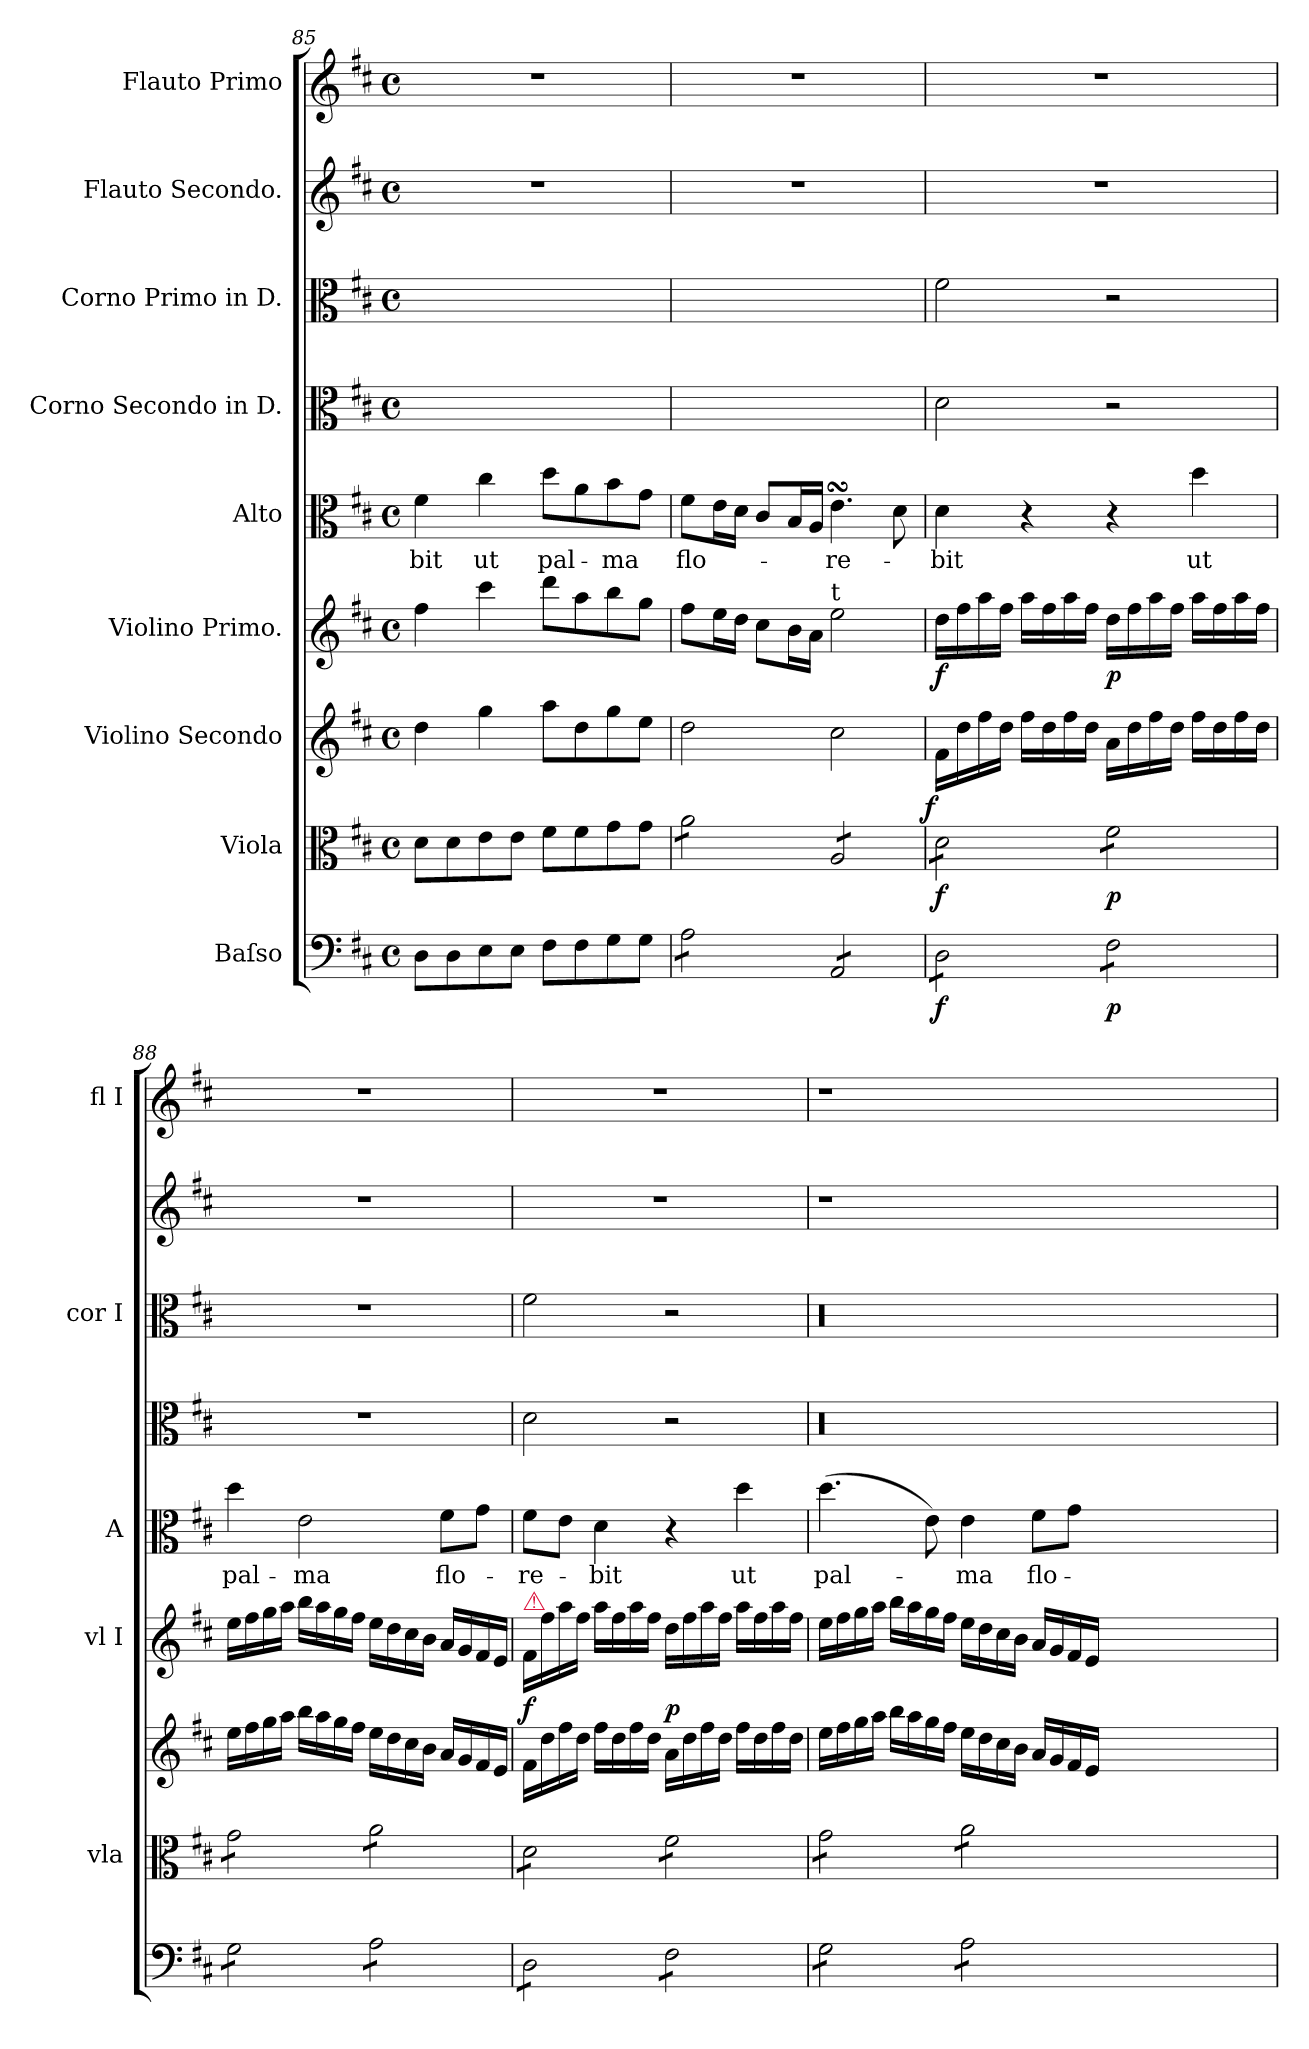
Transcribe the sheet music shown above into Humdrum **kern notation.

**kern	**dynam	**kern	**dynam	**kern	**dynam	**kern	**dynam	**kern	**text	**kern	**kern	**kern	**kern
*part9	*part9	*part8	*part8	*part7	*part7	*part6	*part6	*part5	*part5	*part4	*part3	*part2	*part1
*staff9	*staff9	*staff8	*staff8	*staff7	*staff7	*staff6	*staff6	*staff5	*staff5	*staff4	*staff3	*staff2	*staff1
*I"Baſso	*	*I"Viola	*	*I"Violino Secondo	*	*I"Violino Primo.	*	*I"Alto	*	*I"Corno Secondo in D.	*I"Corno Primo in D.	*I"Flauto Secondo.	*I"Flauto Primo
*	*	*I'vla	*	*	*	*I'vl I	*	*I'A	*	*	*I'cor I	*	*I'fl I
*clefF4	*	*clefC3	*	*clefG2	*	*clefG2	*	*clefC3	*	*clefC3	*clefC3	*clefG2	*clefG2
*k[f#c#]	*	*k[f#c#]	*	*k[f#c#]	*	*k[f#c#]	*	*k[f#c#]	*	*k[f#c#]	*k[f#c#]	*k[f#c#]	*k[f#c#]
*D:	*	*D:	*	*D:	*	*D:	*	*D:	*	*D:	*D:	*D:	*D:
*M4/4	*	*M4/4	*	*M4/4	*	*M4/4	*	*M4/4	*	*M4/4	*M4/4	*M4/4	*M4/4
*met(c)	*	*met(c)	*	*met(c)	*	*met(c)	*	*met(c)	*	*met(c)	*met(c)	*met(c)	*met(c)
=85	=85	=85	=85	=85	=85	=85	=85	=85	=85	=85	=85	=85	=85
8D\L	.	8d\L	.	4dd\	.	4ff#\	.	4f#\	-bit	1ryy	1ryy	1r	1r
8D\	.	8d\	.	.	.	.	.	.	.	.	.	.	.
8E\	.	8e\	.	4gg\	.	4ccc#\	.	4cc#\	ut	.	.	.	.
8E\J	.	8e\J	.	.	.	.	.	.	.	.	.	.	.
8F#\L	.	8f#\L	.	8aa\L	.	8ddd\L	.	8dd\L	pal-	.	.	.	.
8F#\	.	8f#\	.	8dd\	.	8aa\	.	8a\	.	.	.	.	.
8G\	.	8g\	.	8gg\	.	8bb\	.	8b\	-ma	.	.	.	.
8G\J	.	8g\J	.	8ee\J	.	8gg\J	.	8g\J	.	.	.	.	.
=86	=86	=86	=86	=86	=86	=86	=86	=86	=86	=86	=86	=86	=86
*tremolo	*	*	*	*	*	*	*	*	*	*	*	*	*
*	*	*tremolo	*	*	*	*	*	*	*	*	*	*	*
8A\L	.	8a\L	.	2dd\	.	8ff#\L	.	8f#\L	flo-	1ryy	1ryy	1r	1r
8A\	.	8a\	.	.	.	16ee\L	.	16e\L	.	.	.	.	.
.	.	.	.	.	.	16dd\JJ	.	16d\JJ	.	.	.	.	.
8A\	.	8a\	.	.	.	8cc#\L	.	8c#/L	.	.	.	.	.
8A\J	.	8a\J	.	.	.	16b\L	.	16B/L	.	.	.	.	.
.	.	.	.	.	.	16a\JJ	.	16A/JJ	.	.	.	.	.
!	!	!	!	!	!	!LO:TX:a:t=t	!	!	!	!	!	!	!
8AA/L	.	8A/L	.	2cc#\	.	2ee\	.	4.esSSS\	-re-	.	.	.	.
8AA/	.	8A/	.	.	.	.	.	.	.	.	.	.	.
8AA/	.	8A/	.	.	.	.	.	.	.	.	.	.	.
8AA/J	.	8A/J	.	.	.	.	.	8d\	.	.	.	.	.
=87	=87	=87	=87	=87	=87	=87	=87	=87	=87	=87	=87	=87	=87
!	!LO:DY:b	!	!	!	!LO:DY:rj	!	!LO:DY:b	!	!	!	!	!	!
8D\L	f	8d\L	f	16f#\LL	f	16dd\LL	f	4d\	-bit	2d\	2f#\	1r	1r
.	.	.	.	16dd\	.	16ff#\	.	.	.	.	.	.	.
8D\	.	8d\	.	16ff#\	.	16aa\	.	.	.	.	.	.	.
.	.	.	.	16dd\JJ	.	16ff#\JJ	.	.	.	.	.	.	.
8D\	.	8d\	.	16ff#\LL	.	16aa\LL	.	4r	.	.	.	.	.
.	.	.	.	16dd\	.	16ff#\	.	.	.	.	.	.	.
8D\J	.	8d\J	.	16ff#\	.	16aa\	.	.	.	.	.	.	.
.	.	.	.	16dd\JJ	.	16ff#\JJ	.	.	.	.	.	.	.
!	!LO:DY:b	!	!	!	!	!	!LO:DY:b	!	!	!	!	!	!
8F#\L	p	8f#\L	p	16a\LL	.	16dd\LL	p	4r	.	2r	2r	.	.
.	.	.	.	16dd\	.	16ff#\	.	.	.	.	.	.	.
8F#\	.	8f#\	.	16ff#\	.	16aa\	.	.	.	.	.	.	.
.	.	.	.	16dd\JJ	.	16ff#\JJ	.	.	.	.	.	.	.
8F#\	.	8f#\	.	16ff#\LL	.	16aa\LL	.	4dd\	ut	.	.	.	.
.	.	.	.	16dd\	.	16ff#\	.	.	.	.	.	.	.
8F#\J	.	8f#\J	.	16ff#\	.	16aa\	.	.	.	.	.	.	.
.	.	.	.	16dd\JJ	.	16ff#\JJ	.	.	.	.	.	.	.
=88	=88	=88	=88	=88	=88	=88	=88	=88	=88	=88	=88	=88	=88
8G\L	.	8g\L	.	16ee\LL	.	16ee\LL	.	4dd\	pal-	1r	1r	1r	1r
.	.	.	.	16ff#\	.	16ff#\	.	.	.	.	.	.	.
8G\	.	8g\	.	16gg\	.	16gg\	.	.	.	.	.	.	.
.	.	.	.	16aa\JJ	.	16aa\JJ	.	.	.	.	.	.	.
8G\	.	8g\	.	16bb\LL	.	16bb\LL	.	2e\	-ma	.	.	.	.
.	.	.	.	16aa\	.	16aa\	.	.	.	.	.	.	.
8G\J	.	8g\J	.	16gg\	.	16gg\	.	.	.	.	.	.	.
.	.	.	.	16ff#\JJ	.	16ff#\JJ	.	.	.	.	.	.	.
8A\L	.	8a\L	.	16ee\LL	.	16ee\LL	.	.	.	.	.	.	.
.	.	.	.	16dd\	.	16dd\	.	.	.	.	.	.	.
8A\	.	8a\	.	16cc#\	.	16cc#\	.	.	.	.	.	.	.
.	.	.	.	16b\JJ	.	16b\JJ	.	.	.	.	.	.	.
8A\	.	8a\	.	16a/LL	.	16a/LL	.	8f#\L	flo-	.	.	.	.
.	.	.	.	16g/	.	16g/	.	.	.	.	.	.	.
8A\J	.	8a\J	.	16f#/	.	16f#/	.	8g\J	.	.	.	.	.
.	.	.	.	16e/JJ	.	16e/JJ	.	.	.	.	.	.	.
=89	=89	=89	=89	=89	=89	=89	=89	=89	=89	=89	=89	=89	=89
!	!	!	!	!	!	!LO:TX:a:color=crimson:t=⚠	!	!	!	!	!	!	!
!	!	!	!	!	!	!	!LO:DY:b	!	!	!	!	!	!
8D\L	.	8d\L	.	16f#\LL	.	16f#/LL	f	8f#\L	-re-	2d\	2f#\	1r	1r
.	.	.	.	16dd\	.	16ff#\	.	.	.	.	.	.	.
8D\	.	8d\	.	16ff#\	.	16aa\	.	8e\J	.	.	.	.	.
.	.	.	.	16dd\JJ	.	16ff#\JJ	.	.	.	.	.	.	.
8D\	.	8d\	.	16ff#\LL	.	16aa\LL	.	4d\	-bit	.	.	.	.
.	.	.	.	16dd\	.	16ff#\	.	.	.	.	.	.	.
8D\J	.	8d\J	.	16ff#\	.	16aa\	.	.	.	.	.	.	.
.	.	.	.	16dd\JJ	.	16ff#\JJ	.	.	.	.	.	.	.
!	!	!	!	!	!	!	!LO:DY:b	!	!	!	!	!	!
8F#\L	.	8f#\L	.	16a\LL	.	16dd\LL	p	4r	.	2r	2r	.	.
.	.	.	.	16dd\	.	16ff#\	.	.	.	.	.	.	.
8F#\	.	8f#\	.	16ff#\	.	16aa\	.	.	.	.	.	.	.
.	.	.	.	16dd\JJ	.	16ff#\JJ	.	.	.	.	.	.	.
8F#\	.	8f#\	.	16ff#\LL	.	16aa\LL	.	4dd\	ut	.	.	.	.
.	.	.	.	16dd\	.	16ff#\	.	.	.	.	.	.	.
8F#\J	.	8f#\J	.	16ff#\	.	16aa\	.	.	.	.	.	.	.
.	.	.	.	16dd\JJ	.	16ff#\JJ	.	.	.	.	.	.	.
=90	=90	=90	=90	=90	=90	=90	=90	=90	=90	=90	=90	=90	=90
8G\L	.	8g\L	.	16ee\LL	.	16ee\LL	.	(4.dd\	pal-	00r	00r	1r	1r
.	.	.	.	16ff#\	.	16ff#\	.	.	.	.	.	.	.
8G\	.	8g\	.	16gg\	.	16gg\	.	.	.	.	.	.	.
.	.	.	.	16aa\JJ	.	16aa\JJ	.	.	.	.	.	.	.
8G\	.	8g\	.	16bb\LL	.	16bb\LL	.	.	.	.	.	.	.
.	.	.	.	16aa\	.	16aa\	.	.	.	.	.	.	.
8G\J	.	8g\J	.	16gg\	.	16gg\	.	8e\)	.	.	.	.	.
.	.	.	.	16ff#\JJ	.	16ff#\JJ	.	.	.	.	.	.	.
8A\L	.	8a\L	.	16ee\LL	.	16ee\LL	.	4e\	-ma	.	.	.	.
.	.	.	.	16dd\	.	16dd\	.	.	.	.	.	.	.
8A\	.	8a\	.	16cc#\	.	16cc#\	.	.	.	.	.	.	.
.	.	.	.	16b\JJ	.	16b\JJ	.	.	.	.	.	.	.
8A\	.	8a\	.	16a/LL	.	16a/LL	.	8f#\L	flo-	.	.	.	.
.	.	.	.	16g/	.	16g/	.	.	.	.	.	.	.
8A\J	.	8a\J	.	16f#/	.	16f#/	.	8g\J	.	.	.	.	.
*	*	*Xtremolo	*	*	*	*	*	*	*	*	*	*	*
*Xtremolo	*	*	*	*	*	*	*	*	*	*	*	*	*
.	.	.	.	16e/JJ	.	16e/JJ	.	.	.	.	.	.	.
0.ryy	.	0.ryy	.	0.ryy	.	0.ryy	.	0.ryy	.	.	.	0.ryy	0.ryy
=	=	=	=	=	=	=	=	=	=	=	=	=	=
*-	*-	*-	*-	*-	*-	*-	*-	*-	*-	*-	*-	*-	*-
